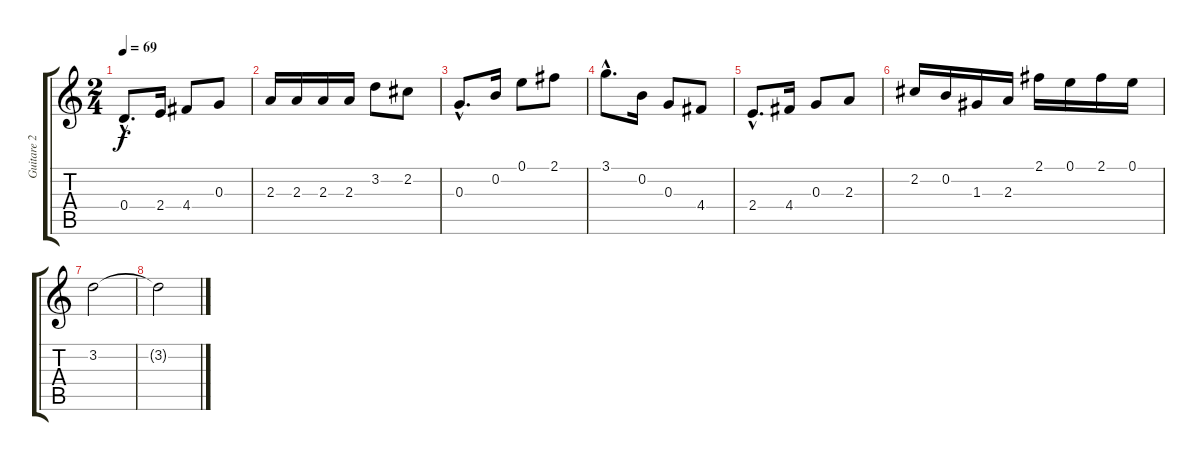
\track ("Guitare 2" "Guitare 2") {instrument acousticguitarnylon}
\staff {score tabs}
\tuning (E4 B3 G3 D3 A2 E2) {hide}
\ts (2 4)
\tempo 69
\clef g2
\ks c
0.4{hac}.8{d dy f} 2.4.16 4.4.8 0.3.8 |
2.3.16 2.3.16 2.3.16 2.3.16 3.2.8 2.2.8 |
0.3{hac}.8{d} 0.2.16 0.1.8 2.1.8 |
3.1{hac}.8{d} 0.2.16 0.3.8 4.4.8 |
2.4{hac}.8{d} 4.4.16 0.3.8 2.3.8 |
2.2.16 0.2.16 1.3.16 2.3.16 2.1.16 0.1.16 2.1.16 0.1.16 |
3.2.2 |
3.2{t}.2
